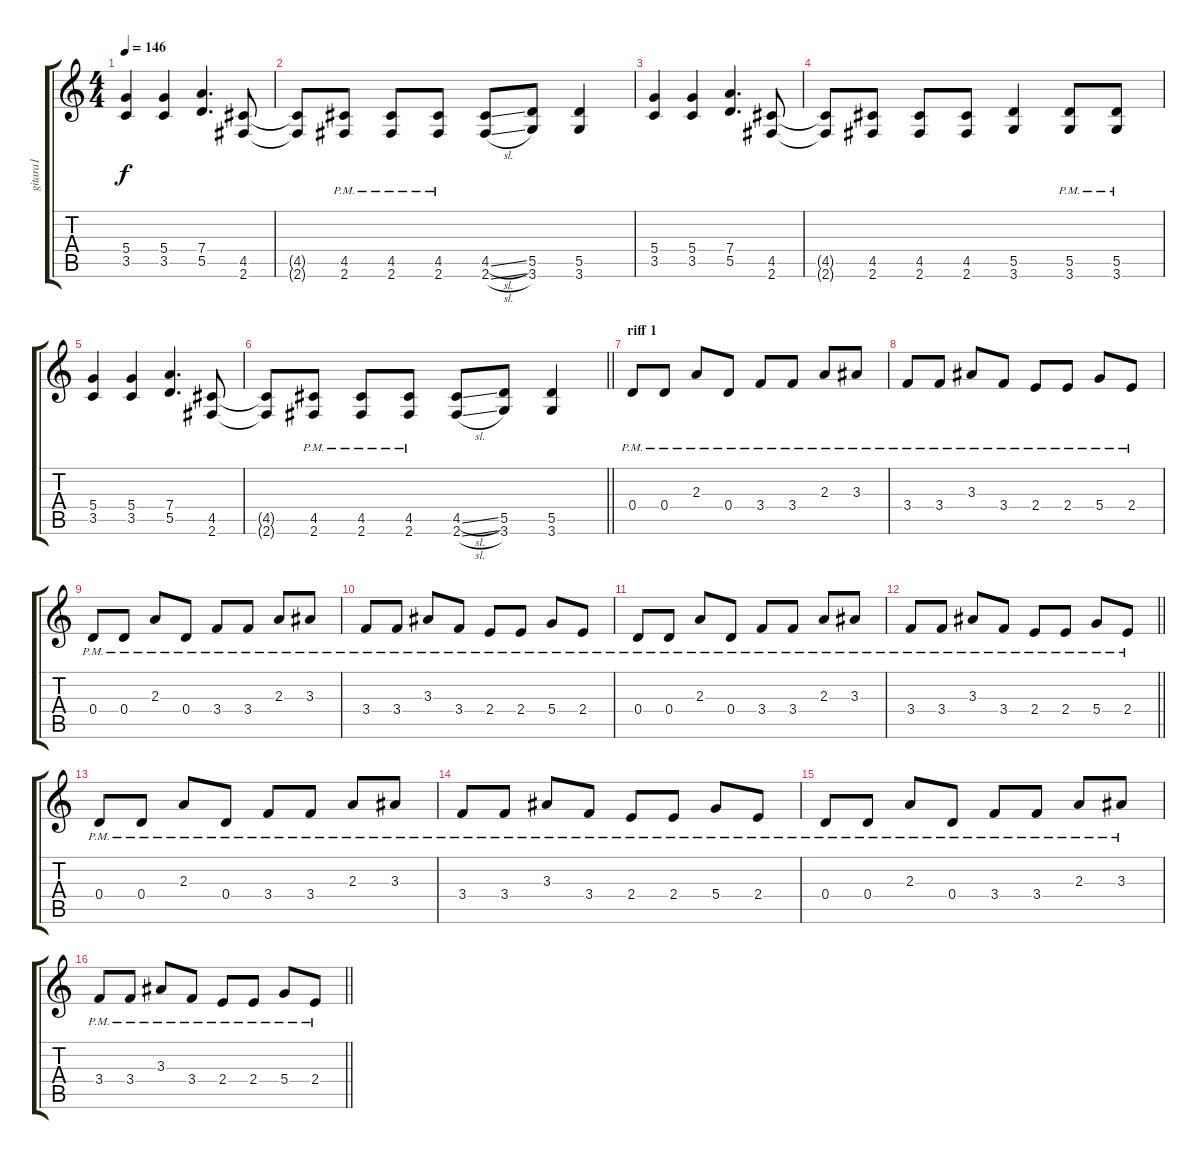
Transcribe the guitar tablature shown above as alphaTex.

\track ("gitara1" "gitara1") {instrument distortionguitar}
\staff {score tabs}
\tuning (E4 B3 G3 D3 A2 E2) {hide}
\ts (4 4)
\tempo 146
\clef g2
\ks c
(5.4 3.5).4{dy f} (5.4 3.5).4 (7.4 5.5).4{d} (4.5 2.6).8 |
(4.5{t} 2.6{t}).8 (4.5{pm} 2.6{pm}).8 (4.5{pm} 2.6{pm}).8 (4.5{pm} 2.6{pm}).8 (4.5{sl} 2.6{sl}).8 (5.5 3.6).8 (5.5 3.6).4 |
(5.4 3.5).4 (5.4 3.5).4 (7.4 5.5).4{d} (4.5 2.6).8 |
(4.5{t} 2.6{t}).8 (4.5 2.6).8 (4.5 2.6).8 (4.5 2.6).8 (5.5 3.6).4 (5.5{pm} 3.6{pm}).8 (5.5{pm} 3.6{pm}).8 |
(5.4 3.5).4 (5.4 3.5).4 (7.4 5.5).4{d} (4.5 2.6).8 |
\barLineRight lightlight
(4.5{t} 2.6{t}).8 (4.5{pm} 2.6{pm}).8 (4.5{pm} 2.6{pm}).8 (4.5{pm} 2.6{pm}).8 (4.5{sl} 2.6{sl}).8 (5.5 3.6).8 (5.5 3.6).4 |
\section ("" "riff 1")
0.4{pm}.8 0.4{pm}.8 2.3{pm}.8 0.4{pm}.8 3.4{pm}.8 3.4{pm}.8 2.3{pm}.8 3.3{pm}.8 |
3.4{pm}.8 3.4{pm}.8 3.3{pm}.8 3.4{pm}.8 2.4{pm}.8 2.4{pm}.8 5.4{pm}.8 2.4{pm}.8 |
0.4{pm}.8 0.4{pm}.8 2.3{pm}.8 0.4{pm}.8 3.4{pm}.8 3.4{pm}.8 2.3{pm}.8 3.3{pm}.8 |
3.4{pm}.8 3.4{pm}.8 3.3{pm}.8 3.4{pm}.8 2.4{pm}.8 2.4{pm}.8 5.4{pm}.8 2.4{pm}.8 |
0.4{pm}.8 0.4{pm}.8 2.3{pm}.8 0.4{pm}.8 3.4{pm}.8 3.4{pm}.8 2.3{pm}.8 3.3{pm}.8 |
\barLineRight lightlight
3.4{pm}.8 3.4{pm}.8 3.3{pm}.8 3.4{pm}.8 2.4{pm}.8 2.4{pm}.8 5.4{pm}.8 2.4{pm}.8 |
0.4{pm}.8 0.4{pm}.8 2.3{pm}.8 0.4{pm}.8 3.4{pm}.8 3.4{pm}.8 2.3{pm}.8 3.3{pm}.8 |
3.4{pm}.8 3.4{pm}.8 3.3{pm}.8 3.4{pm}.8 2.4{pm}.8 2.4{pm}.8 5.4{pm}.8 2.4{pm}.8 |
0.4{pm}.8 0.4{pm}.8 2.3{pm}.8 0.4{pm}.8 3.4{pm}.8 3.4{pm}.8 2.3{pm}.8 3.3{pm}.8 |
\barLineRight lightlight
3.4{pm}.8 3.4{pm}.8 3.3{pm}.8 3.4{pm}.8 2.4{pm}.8 2.4{pm}.8 5.4{pm}.8 2.4{pm}.8
